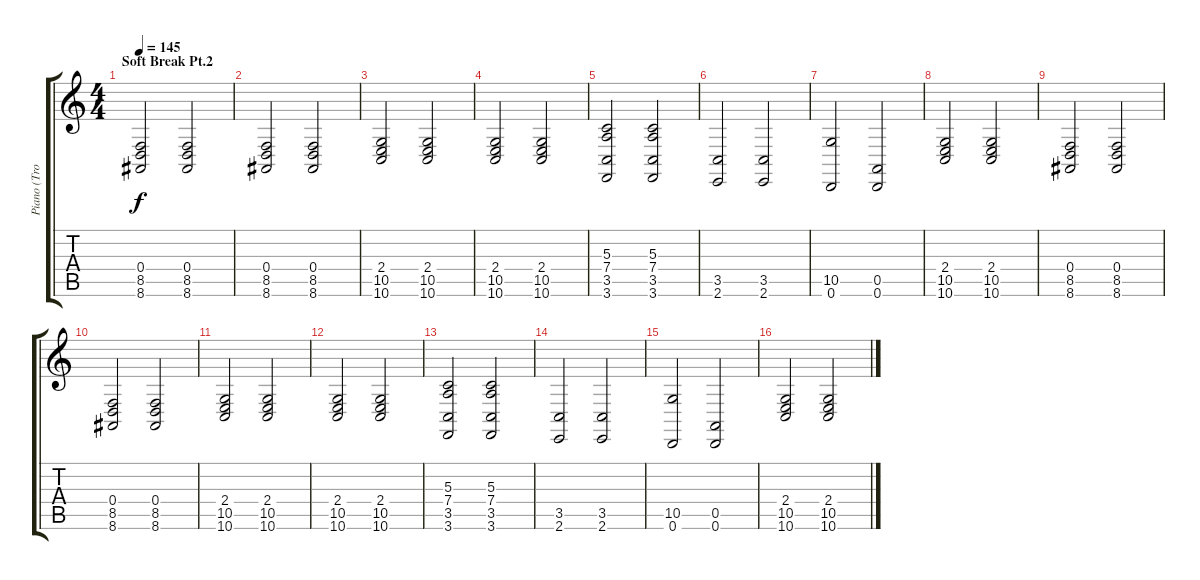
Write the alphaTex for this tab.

\track ("Piano (Trombone)" "Piano (Tro") {instrument acousticgrandpiano}
\staff {score tabs}
\tuning (E4 B3 G3 D3 A2 D2) {hide}
\ts (4 4)
\section ("" "Soft Break Pt.2")
\tempo 145
\clef g2
\ks c
(0.4 8.5 8.6).2{dy f} (0.4 8.5 8.6).2 |
(0.4 8.5 8.6).2 (0.4 8.5 8.6).2 |
(2.4 10.5 10.6).2 (2.4 10.5 10.6).2 |
(2.4 10.5 10.6).2 (2.4 10.5 10.6).2 |
(5.3 7.4 3.5 3.6).2 (5.3 7.4 3.5 3.6).2 |
(3.5 2.6).2 (3.5 2.6).2 |
(10.5 0.6).2 (0.5 0.6).2 |
(2.4 10.5 10.6).2 (2.4 10.5 10.6).2 |
(0.4 8.5 8.6).2 (0.4 8.5 8.6).2 |
(0.4 8.5 8.6).2 (0.4 8.5 8.6).2 |
(2.4 10.5 10.6).2 (2.4 10.5 10.6).2 |
(2.4 10.5 10.6).2 (2.4 10.5 10.6).2 |
(5.3 7.4 3.5 3.6).2 (5.3 7.4 3.5 3.6).2 |
(3.5 2.6).2 (3.5 2.6).2 |
(10.5 0.6).2 (0.5 0.6).2 |
(2.4 10.5 10.6).2 (2.4 10.5 10.6).2
